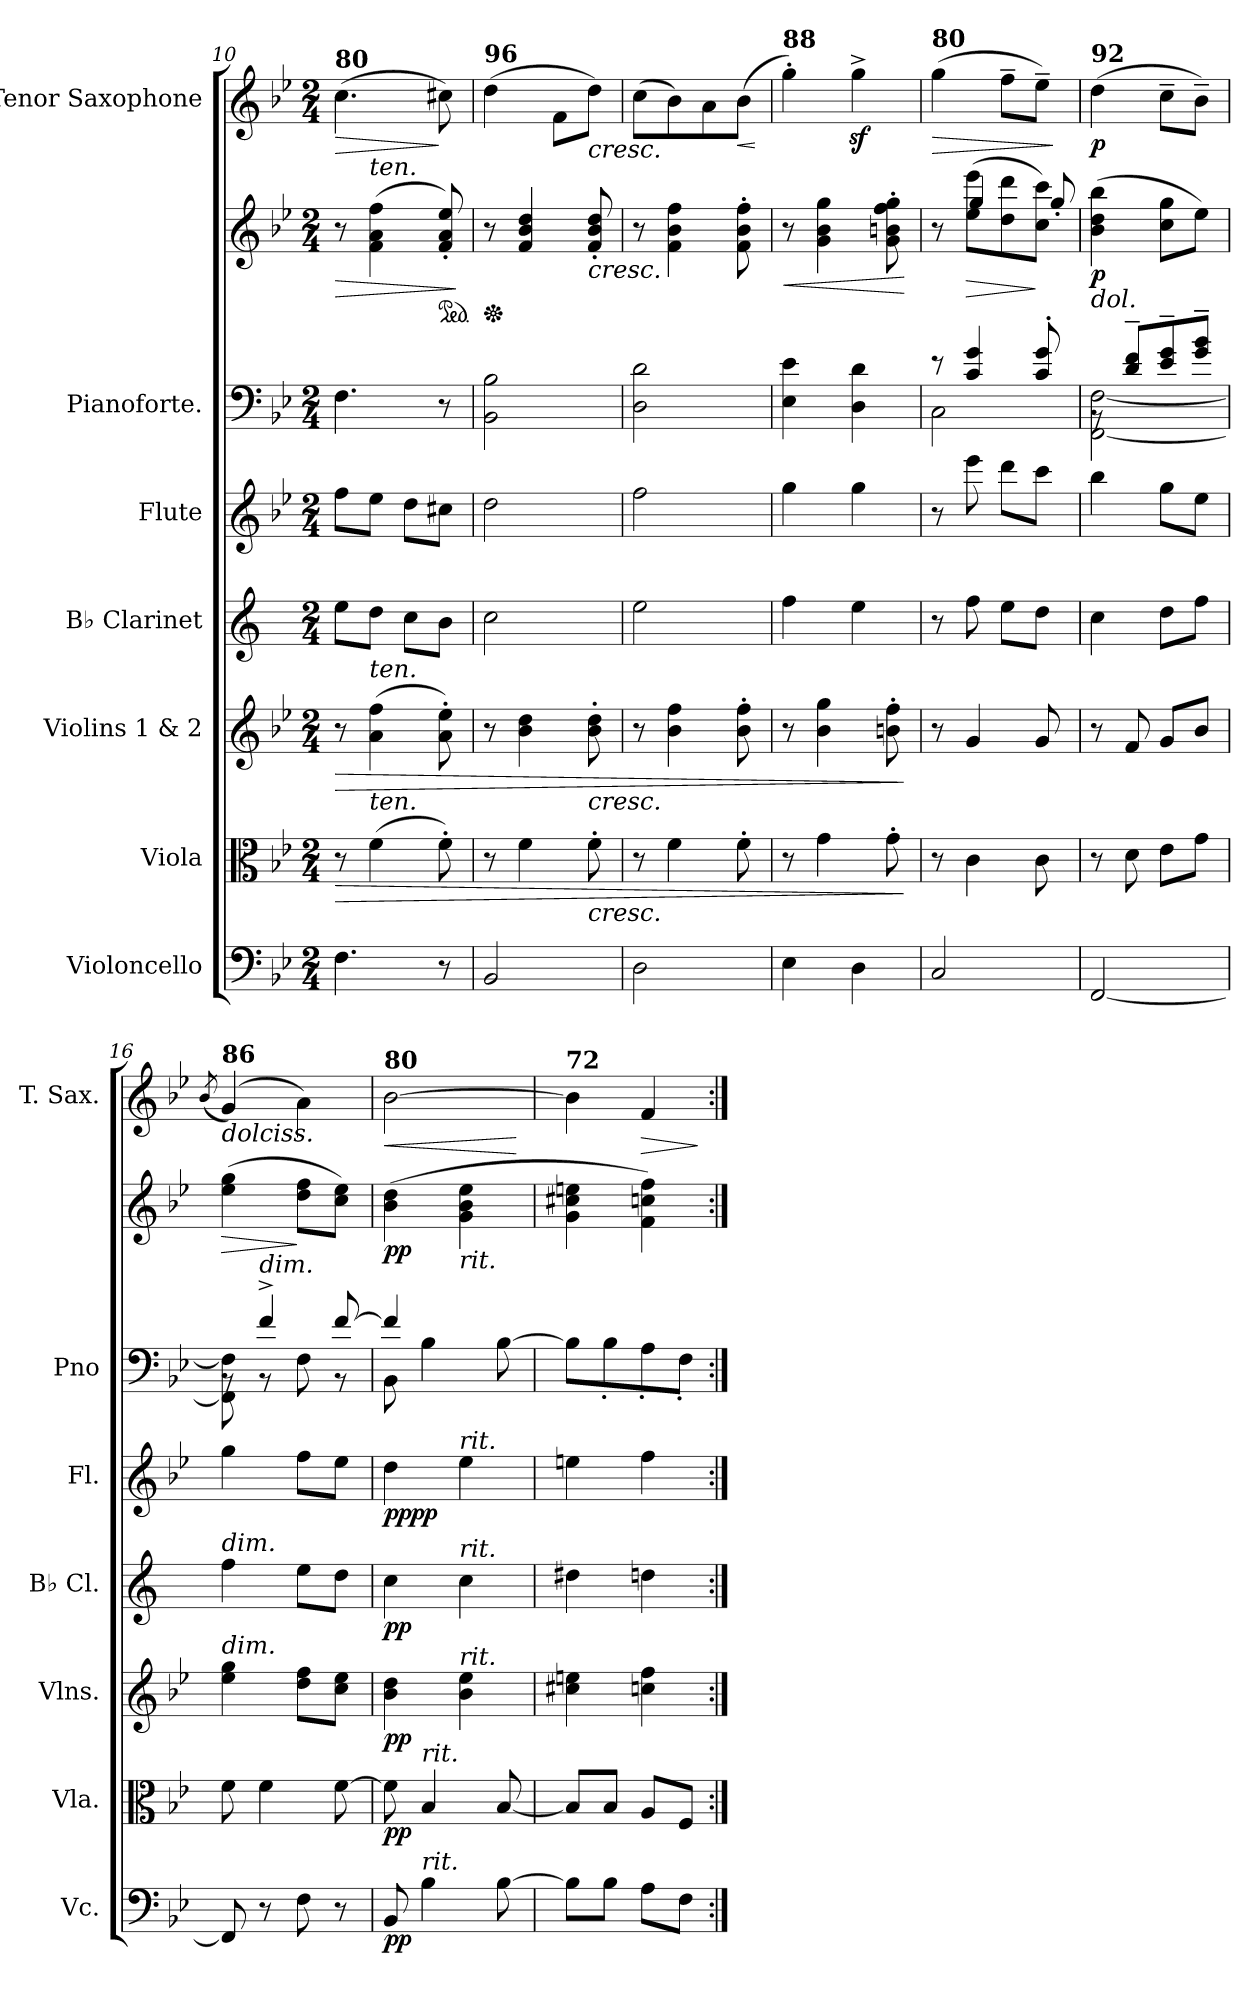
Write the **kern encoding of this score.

**kern	**dynam	**kern	**dynam	**kern	**dynam	**kern	**dynam	**kern	**dynam	**kern	**kern	**dynam	**kern	**dynam
*part7	*part7	*part6	*part6	*part5	*part5	*part4	*part4	*part3	*part3	*part2	*part2	*part2	*part1	*part1
*staff8	*staff8	*staff7	*staff7	*staff6	*staff6	*staff5	*staff5	*staff4	*staff4	*staff3	*staff2	*staff2/3	*staff1	*staff1
*I"Violoncello	*	*I"Viola	*	*I"Violins 1 &amp; 2	*	*I"B♭ Clarinet	*	*I"Flute	*	*I"Pianoforte.	*	*	*I"Tenor Saxophone	*
*I'Vc.	*	*I'Vla.	*	*I'Vlns.	*	*I'B♭ Cl.	*	*I'Fl.	*	*I'Pno	*	*	*I'T. Sax.	*
*clefF4	*	*clefC3	*	*clefG2	*	*clefG2	*	*clefG2	*	*clefF4	*clefG2	*	*clefG2	*
*	*	*	*	*	*	*ITrd1c2	*	*	*	*	*	*	*ITrd8c14	*
*k[b-e-]	*	*k[b-e-]	*	*k[b-e-]	*	*k[b-e-]	*	*k[b-e-]	*	*k[b-e-]	*k[b-e-]	*	*k[b-e-]	*
*M2/4	*	*M2/4	*	*M2/4	*	*M2/4	*	*M2/4	*	*M2/4	*M2/4	*	*M2/4	*
=10	=10	=10	=10	=10	=10	=10	=10	=10	=10	=10	=10	=10	=10	=10
!	!	!	!	!	!	!	!	!	!	!	!	!	!LO:TX:a:B:t=80	!
!	!	!	!LO:HP:b	!	!LO:HP:b	!	!	!	!	!	!	!LO:HP:b	!	!LO:HP:b
4.F\	.	8r	>	8r	>	8dd\L	.	8ff\L	.	4.F\	8r	>	(4.c\	>
!	!	!	!	!	!	!	!	!	!	!	!LO:TX:a:i:t=ten.	!	!	!
!	!	!	!	!LO:TX:a:i:t=ten.	!	!	!	!	!	!	!	!	!	!
!	!	!LO:TX:a:i:t=ten.	!	!	!	!	!	!	!	!	!	!	!	!
.	.	(>4f\	.	(>4a\ 4ff\	.	8cc\J	.	8ee-\J	.	.	(>4f\ 4a\ 4ff\	.	.	.
.	.	.	.	.	.	8b-\L	.	8dd\L	.	.	.	.	.	.
*	*	*	*	*	*	*	*	*	*	*	*ped	*	*	*
8r	.	8f'\)	.	8a\' 8ee-\')	.	8a\J	.	8cc#X\J	.	8r	8f/' 8a/' 8ee-/')	.	8c#X\)	]
.	.	.	.	.	.	.	.	.	.	.	.	]	.	.
=11	=11	=11	=11	=11	=11	=11	=11	=11	=11	=11	=11	=11	=11	=11
*	*	*	*	*	*	*	*	*	*	*	*Xped	*	*	*
!	!	!	!	!	!	!	!	!	!	!	!	!	!LO:TX:a:B:t=96	!
2BB-/	.	8r	.	8r	.	2b-\	.	2dd\	.	2BB-\ 2B-\	8r	.	(4d\	.
.	.	4f\	.	4b-\ 4dd\	.	.	.	.	.	.	4f/ 4b-/ 4dd/	.	.	.
.	.	.	.	.	.	.	.	.	.	.	.	.	8F\L	.
!	!	!	!	!	!	!	!	!	!	!	!	!	!LO:TX:b:i:t=cresc.	!
!	!	!	!	!	!	!	!	!	!	!	!LO:TX:b:i:t=cresc.	!	!	!
!	!	!	!	!LO:TX:b:i:t=cresc.	!	!	!	!	!	!	!	!	!	!
!	!	!LO:TX:b:i:t=cresc.	!	!	!	!	!	!	!	!	!	!	!	!
.	.	8f'\	.	8b-\' 8dd\'	.	.	.	.	.	.	8f/' 8b-/' 8dd/'	.	8d\J)	.
=12	=12	=12	=12	=12	=12	=12	=12	=12	=12	=12	=12	=12	=12	=12
2D\	.	8r	.	8r	.	2dd\	.	2ff\	.	2D\ 2d\	8r	.	(8c\L	.
.	.	4f\	.	4b-\ 4ff\	.	.	.	.	.	.	4f\ 4b-\ 4ff\	.	8B-\)	.
.	.	.	.	.	.	.	.	.	.	.	.	.	8A\	.
!	!	!	!	!	!	!	!	!	!	!	!	!	!	!LO:HP:b
.	.	8f'\	.	8b-\' 8ff\'	.	.	.	.	.	.	8f\' 8b-\' 8ff\'	.	(8B-\J	<
.	.	.	.	.	.	.	.	.	.	.	.	.	.	[
=13	=13	=13	=13	=13	=13	=13	=13	=13	=13	=13	=13	=13	=13	=13
!	!	!	!	!	!	!	!	!	!	!	!	!	!LO:TX:a:B:t=88	!
!	!	!	!	!	!	!	!	!	!	!	!	!LO:HP:b	!	!
4E-\	.	8r	.	8r	.	4ee-\	.	4gg\	.	4E-\ 4e-\	8r	<	4g'\)	.
.	.	4g\	.	4b-\ 4gg\	.	.	.	.	.	.	4g\ 4b-\ 4gg\	.	.	.
4D\	.	.	.	.	.	4dd\	.	4gg\	.	4D\ 4d\	.	.	4gz<^\	.
.	.	8g'\	.	8bn\' 8ff\'	.	.	.	.	.	.	8g\' 8bn\' 8ff\' 8gg\'	.	.	.
.	.	.	]	.	]	.	.	.	.	.	.	[	.	.
=14	=14	=14	=14	=14	=14	=14	=14	=14	=14	=14	=14	=14	=14	=14
*	*	*	*	*	*	*	*	*	*	*^	*^	*	*	*
!	!	!	!	!	!	!	!	!	!	!	!	!	!	!	!LO:TX:a:B:t=80	!
!	!	!	!	!	!	!	!	!	!	!	!	!	!	!	!	!LO:HP:b
2C/	.	8r	.	8r	.	8r	.	8r	.	8r	2C\	8r	8ryy	.	(4g\	>
!	!	!	!	!	!	!	!	!	!	!	!	!	!	!LO:HP:b	!	!
.	.	4c\	.	4g/	.	8ee-\	.	8eee-\	.	4c/ 4g/	.	(>8ee-\ 8eee-\L	4gg/	>	.	.
.	.	.	.	.	.	8dd\L	.	8ddd\L	.	.	.	8dd\ 8ddd\	.	.	8f~\L	.
.	.	8c\	.	8g/	.	8cc\J	.	8ccc\J	.	8c/' 8g/'	.	8cc\ 8ccc\J)	8gg'/	]	8e-~\J)	.
*	*	*	*	*	*	*	*	*	*	*v	*v	*	*	*	*	*
*	*	*	*	*	*	*	*	*	*	*	*v	*v	*	*	*
.	.	.	.	.	.	.	.	.	.	.	.	.	.	]
=15	=15	=15	=15	=15	=15	=15	=15	=15	=15	=15	=15	=15	=15	=15
*	*	*	*	*	*	*	*	*	*	*^	*	*	*	*
!	!	!	!	!	!	!	!	!	!	!	!	!	!	!LO:TX:a:B:t=92	!
!	!	!	!	!	!	!	!	!	!	!	!	!LO:TX:b:i:t=dol.	!	!	!
!	!	!	!	!	!	!	!	!	!	!	!	!	!LO:DY:b	!	!LO:DY:b
[2FF/	.	8r	.	8r	.	4b-\	.	4bb-\	.	8rBB	[2FF\ [2F\	(>4b-\ 4dd\ 4bb-\	p	(4d\	p
.	.	8d\	.	8f/	.	.	.	.	.	(8d/~ 8f/~L	.	.	.	.	.
.	.	8e-\L	.	8g/L	.	8cc\L	.	8gg\L	.	8e-/~ 8g/~	.	8cc\ 8gg\L	.	8c~\L	.
.	.	8g\J	.	8b-/J	.	8ee-\J	.	8ee-\J	.	8g/~ 8b-/~J	.	8ee-\J)	.	8B-~\J)	.
=16	=16	=16	=16	=16	=16	=16	=16	=16	=16	=16	=16	=16	=16	=16	=16
.	.	.	.	.	.	.	.	.	.	.	.	.	.	(8qB-/	.
!	!	!	!	!	!	!	!	!	!	!	!	!	!	!LO:TX:b:i:t=dolciss.	!
!	!	!	!	!	!	!	!	!	!	!	!	!	!	!LO:TX:a:B:t=86	!
!	!	!	!	!	!	!LO:TX:a:i:t=dim.	!	!	!	!	!	!	!	!	!
!	!	!	!	!LO:TX:a:i:t=dim.	!	!	!	!	!	!	!	!	!	!	!
!	!	!	!	!	!	!	!	!	!	!	!	!	!LO:HP:b	!	!
8FF/]	.	8f\	.	4ee-\ 4gg\	.	4ee-\	.	4gg\	.	8rBB	8FF\] 8F\]	(4ee-\ 4gg\)	>	(4G/)	.
!	!	!	!	!	!	!	!	!	!	!LO:TX:a:i:t=dim.	!	!	!	!	!
8r	.	4f\	.	.	.	.	.	.	.	4f^/	8r	.	.	.	.
8F\	.	.	.	8dd\ 8ff\L	.	8dd\L	.	8ff\L	.	.	8F\	8dd\ 8ff\L	]	4A\)	.
8r	.	[8f\	.	8cc\ 8ee-\J	.	8cc\J	.	8ee-\J	.	[8f/	8r	8cc\ 8ee-\J)	.	.	.
!!LO:PB:g=z
=17	=17	=17	=17	=17	=17	=17	=17	=17	=17	=17	=17	=17	=17	=17	=17
!	!	!	!	!	!	!	!	!	!	!	!	!	!	!LO:TX:a:B:t=80	!
!	!LO:DY:b	!	!LO:DY:b	!	!LO:DY:b	!	!LO:DY:b	!	!LO:DY:b	!	!	!	!	!	!LO:HP:b
!	!	!	!	!	!	!	!	!	!LO:DY:n=1:b	!	!	!	!LO:DY:b	!	!
8BB-/	pp	8f\]	pp	4b-\ 4dd\	pp	4b-\	pp	4dd\	pp pp	4f/]	8BB-\	(4b-\ 4dd\	pp	[2B-\	<
!	!	!LO:TX:a:i:t=rit.	!	!	!	!	!	!	!	!	!	!	!	!	!
!LO:TX:a:i:t=rit.	!	!	!	!	!	!	!	!	!	!	!	!	!	!	!
4B-\	.	4B-/	.	.	.	.	.	.	.	.	4B-\	.	.	.	.
!	!	!	!	!	!	!	!	!	!	!	!	!LO:TX:b:i:t=rit.	!	!	!
!	!	!	!	!	!	!	!	!LO:TX:a:i:t=rit.	!	!	!	!	!	!	!
!	!	!	!	!	!	!LO:TX:a:i:t=rit.	!	!	!	!	!	!	!	!	!
!	!	!	!	!LO:TX:a:i:t=rit.	!	!	!	!	!	!	!	!	!	!	!
.	.	.	.	4b-\ 4ee-\	.	4b-\	.	4ee-\	.	4ryy	.	4g\ 4b-\ 4ee-\	.	.	.
[8B-\	.	[8B-/	.	.	.	.	.	.	.	.	[8B-\	.	.	.	.
*	*	*	*	*	*	*	*	*	*	*v	*v	*	*	*	*
.	.	.	.	.	.	.	.	.	.	.	.	.	.	[
=18	=18	=18	=18	=18	=18	=18	=18	=18	=18	=18	=18	=18	=18	=18
*	*	*	*	*	*	*	*	*	*	*^	*	*	*	*
!	!	!	!	!	!	!	!	!	!	!	!	!	!	!LO:TX:a:B:t=72	!
8B-\L]	.	8B-/L]	.	4cc#X\ 4een\	.	4cc#X\	.	4een\	.	2ryy	8B-\L]	4g\ 4cc#X\ 4een\	.	4B-\]	.
8B-\J	.	8B-/J	.	.	.	.	.	.	.	.	8B-'\	.	.	.	.
!	!	!	!	!	!	!	!	!	!	!	!	!	!	!	!LO:HP:b
8A\L	.	8A/L	.	4ccn\ 4ff\	.	4ccn\	.	4ff\	.	.	8A'\	4f\ 4ccn\ 4ff\)	.	4F/	>
8F\J	.	8F/J	.	.	.	.	.	.	.	.	8F'\J	.	.	.	.
*	*	*	*	*	*	*	*	*	*	*v	*v	*	*	*	*
.	.	.	.	.	.	.	.	.	.	.	.	.	.	]
=:|!	=:|!	=:|!	=:|!	=:|!	=:|!	=:|!	=:|!	=:|!	=:|!	=:|!	=:|!	=:|!	=:|!	=:|!
*-	*-	*-	*-	*-	*-	*-	*-	*-	*-	*-	*-	*-	*-	*-
